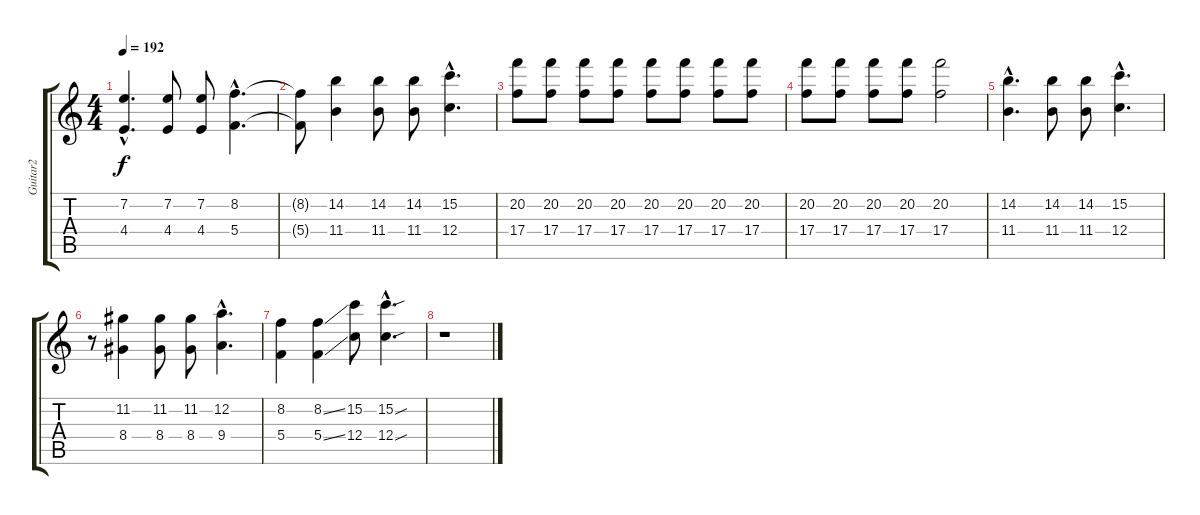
\track ("Guitar2" "Guitar2") {instrument distortionguitar}
\staff {score tabs}
\tuning (D4 A3 F3 C3 G2 D2) {hide}
\ts (4 4)
\tempo 192
\clef g2
\ks c
(7.2{hac} 4.4{hac}).4{d dy f} (7.2 4.4).8 (7.2 4.4).8 (8.2{hac} 5.4{hac}).4{d} |
(8.2{t} 5.4{t}).8 (14.2 11.4).4 (14.2 11.4).8 (14.2 11.4).8 (15.2{hac} 12.4{hac}).4{d} |
(20.2 17.4).8 (20.2 17.4).8 (20.2 17.4).8 (20.2 17.4).8 (20.2 17.4).8 (20.2 17.4).8 (20.2 17.4).8 (20.2 17.4).8 |
(20.2 17.4).8 (20.2 17.4).8 (20.2 17.4).8 (20.2 17.4).8 (20.2 17.4).2 |
(14.2{hac} 11.4{hac}).4{d} (14.2 11.4).8 (14.2 11.4).8 (15.2{hac} 12.4{hac}).4{d} |
r.8 (11.2 8.4).4 (11.2 8.4).8 (11.2 8.4).8 (12.2{hac} 9.4{hac}).4{d} |
(8.2 5.4).4 (8.2{ss} 5.4{ss}).4 (15.2 12.4).8 (15.2{sou hac} 12.4{sou hac}).4{d} |
r.1
